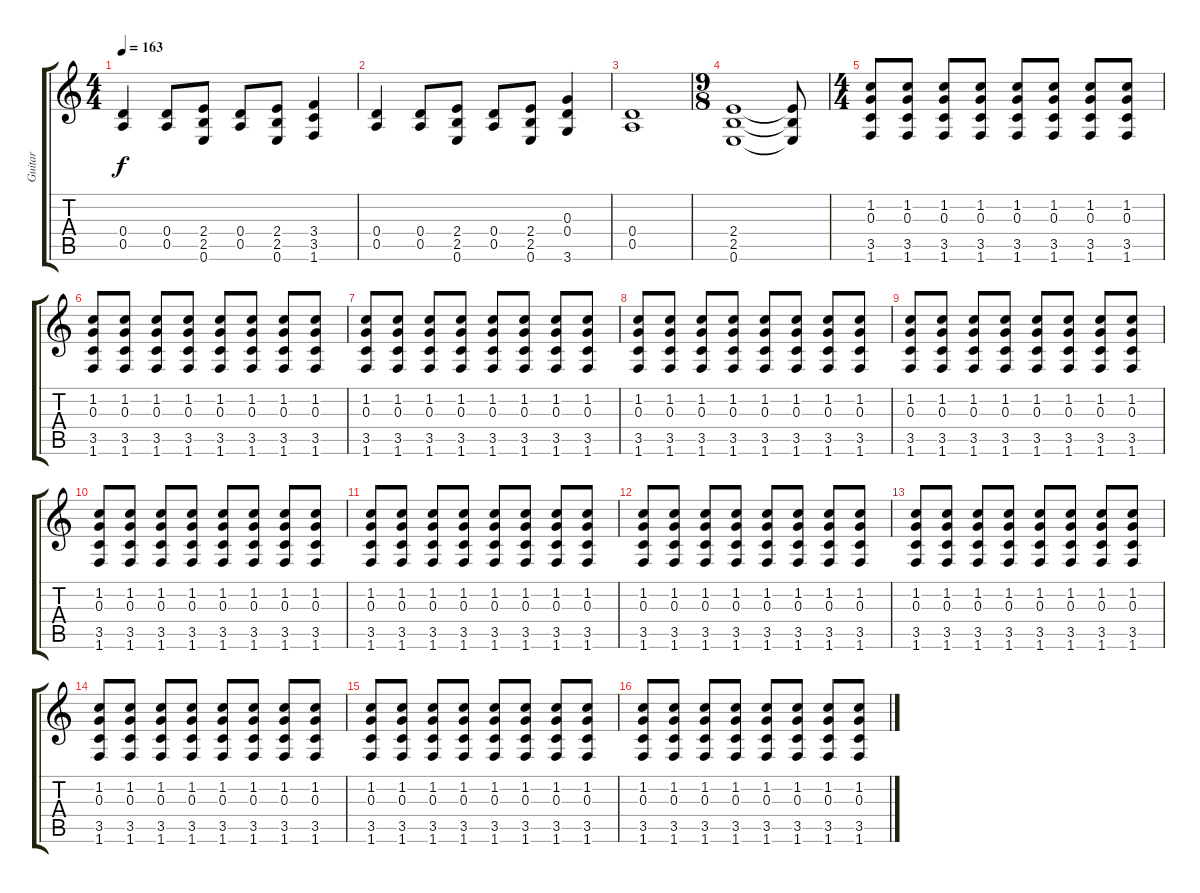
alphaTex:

\track ("Guitar" "Guitar") {instrument distortionguitar}
\staff {score tabs}
\tuning (E4 B3 G3 D3 A2 E2) {hide}
\ts (4 4)
\tempo 163
\clef g2
\ks c
(0.4 0.5).4{dy f} (0.4 0.5).8 (2.4 2.5 0.6).8 (0.4 0.5).8 (2.4 2.5 0.6).8 (3.4 3.5 1.6).4 |
(0.4 0.5).4 (0.4 0.5).8 (2.4 2.5 0.6).8 (0.4 0.5).8 (2.4 2.5 0.6).8 (0.3 0.4 3.6).4 |
(0.4 0.5).1 |
\ts (9 8)
(2.4 2.5 0.6).1 (2.4{t} 2.5{t} 0.6{t}).8 |
\ts (4 4)
(1.2 0.3 3.5 1.6).8 (1.2 0.3 3.5 1.6).8 (1.2 0.3 3.5 1.6).8 (1.2 0.3 3.5 1.6).8 (1.2 0.3 3.5 1.6).8 (1.2 0.3 3.5 1.6).8 (1.2 0.3 3.5 1.6).8 (1.2 0.3 3.5 1.6).8 |
(1.2 0.3 3.5 1.6).8 (1.2 0.3 3.5 1.6).8 (1.2 0.3 3.5 1.6).8 (1.2 0.3 3.5 1.6).8 (1.2 0.3 3.5 1.6).8 (1.2 0.3 3.5 1.6).8 (1.2 0.3 3.5 1.6).8 (1.2 0.3 3.5 1.6).8 |
(1.2 0.3 3.5 1.6).8 (1.2 0.3 3.5 1.6).8 (1.2 0.3 3.5 1.6).8 (1.2 0.3 3.5 1.6).8 (1.2 0.3 3.5 1.6).8 (1.2 0.3 3.5 1.6).8 (1.2 0.3 3.5 1.6).8 (1.2 0.3 3.5 1.6).8 |
(1.2 0.3 3.5 1.6).8 (1.2 0.3 3.5 1.6).8 (1.2 0.3 3.5 1.6).8 (1.2 0.3 3.5 1.6).8 (1.2 0.3 3.5 1.6).8 (1.2 0.3 3.5 1.6).8 (1.2 0.3 3.5 1.6).8 (1.2 0.3 3.5 1.6).8 |
(1.2 0.3 3.5 1.6).8 (1.2 0.3 3.5 1.6).8 (1.2 0.3 3.5 1.6).8 (1.2 0.3 3.5 1.6).8 (1.2 0.3 3.5 1.6).8 (1.2 0.3 3.5 1.6).8 (1.2 0.3 3.5 1.6).8 (1.2 0.3 3.5 1.6).8 |
(1.2 0.3 3.5 1.6).8 (1.2 0.3 3.5 1.6).8 (1.2 0.3 3.5 1.6).8 (1.2 0.3 3.5 1.6).8 (1.2 0.3 3.5 1.6).8 (1.2 0.3 3.5 1.6).8 (1.2 0.3 3.5 1.6).8 (1.2 0.3 3.5 1.6).8 |
(1.2 0.3 3.5 1.6).8 (1.2 0.3 3.5 1.6).8 (1.2 0.3 3.5 1.6).8 (1.2 0.3 3.5 1.6).8 (1.2 0.3 3.5 1.6).8 (1.2 0.3 3.5 1.6).8 (1.2 0.3 3.5 1.6).8 (1.2 0.3 3.5 1.6).8 |
(1.2 0.3 3.5 1.6).8 (1.2 0.3 3.5 1.6).8 (1.2 0.3 3.5 1.6).8 (1.2 0.3 3.5 1.6).8 (1.2 0.3 3.5 1.6).8 (1.2 0.3 3.5 1.6).8 (1.2 0.3 3.5 1.6).8 (1.2 0.3 3.5 1.6).8 |
(1.2 0.3 3.5 1.6).8 (1.2 0.3 3.5 1.6).8 (1.2 0.3 3.5 1.6).8 (1.2 0.3 3.5 1.6).8 (1.2 0.3 3.5 1.6).8 (1.2 0.3 3.5 1.6).8 (1.2 0.3 3.5 1.6).8 (1.2 0.3 3.5 1.6).8 |
(1.2 0.3 3.5 1.6).8 (1.2 0.3 3.5 1.6).8 (1.2 0.3 3.5 1.6).8 (1.2 0.3 3.5 1.6).8 (1.2 0.3 3.5 1.6).8 (1.2 0.3 3.5 1.6).8 (1.2 0.3 3.5 1.6).8 (1.2 0.3 3.5 1.6).8 |
(1.2 0.3 3.5 1.6).8 (1.2 0.3 3.5 1.6).8 (1.2 0.3 3.5 1.6).8 (1.2 0.3 3.5 1.6).8 (1.2 0.3 3.5 1.6).8 (1.2 0.3 3.5 1.6).8 (1.2 0.3 3.5 1.6).8 (1.2 0.3 3.5 1.6).8 |
(1.2 0.3 3.5 1.6).8 (1.2 0.3 3.5 1.6).8 (1.2 0.3 3.5 1.6).8 (1.2 0.3 3.5 1.6).8 (1.2 0.3 3.5 1.6).8 (1.2 0.3 3.5 1.6).8 (1.2 0.3 3.5 1.6).8 (1.2 0.3 3.5 1.6).8
